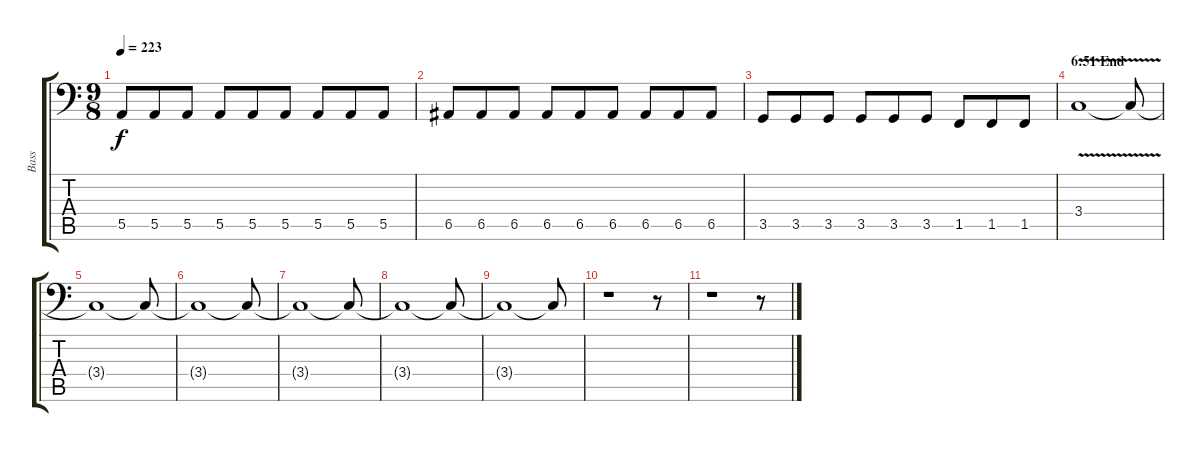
\track ("Bass" "Bass") {instrument electricbasspick}
\staff {score tabs}
\tuning (B2 G2 D2 A1 E1 B0) {hide}
\ts (9 8)
\tempo 223
\clef f4
\ks c
5.5.8{dy f} 5.5.8 5.5.8 5.5.8 5.5.8 5.5.8 5.5.8 5.5.8 5.5.8 |
6.5.8 6.5.8 6.5.8 6.5.8 6.5.8 6.5.8 6.5.8 6.5.8 6.5.8 |
3.5.8 3.5.8 3.5.8 3.5.8 3.5.8 3.5.8 1.5.8 1.5.8 1.5.8 |
\section ("" "6:51 End")
3.4{v}.1 3.4{t}.8 |
3.4{t}.1 3.4{t}.8 |
3.4{t}.1 3.4{t}.8 |
3.4{t}.1 3.4{t}.8 |
3.4{t}.1 3.4{t}.8 |
3.4{t}.1 3.4{t}.8 |
r.1 r.8 |
r.1 r.8
